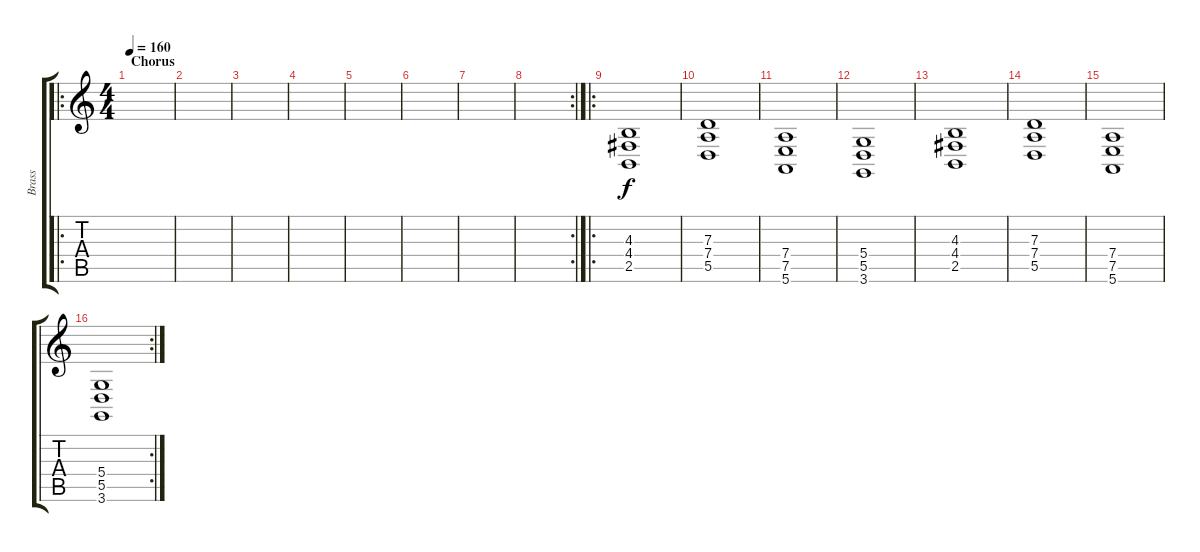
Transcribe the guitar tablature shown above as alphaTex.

\track ("Brass" "Brass") {instrument brasssection}
\staff {score tabs}
\tuning (E4 B3 G3 D3 A2 E2) {hide}
\ro
\ts (4 4)
\section ("" "Chorus")
\tempo 160
\clef g2
\ks c
|
|
|
|
|
|
|
\rc 2
|
\ro
(4.3 4.4 2.5).1 |
(7.3 7.4 5.5).1 |
(7.4 7.5 5.6).1 |
(5.4 5.5 3.6).1 |
(4.3 4.4 2.5).1 |
(7.3 7.4 5.5).1 |
(7.4 7.5 5.6).1 |
\rc 2
(5.4 5.5 3.6).1
